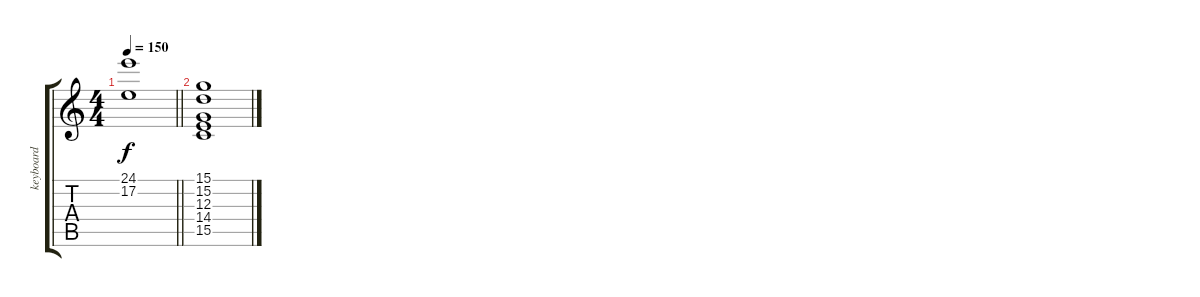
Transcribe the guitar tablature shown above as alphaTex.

\track ("keyboard" "keyboard") {instrument lead1square}
\staff {score tabs}
\tuning (E4 B3 G3 D3 A2 E2) {hide}
\ts (4 4)
\tempo 150
\clef g2
\barLineRight lightlight
\ks c
(24.1{t} 17.2{t}).1{dy f} |
(15.1 15.2 12.3 14.4 15.5).1{volume 10}
